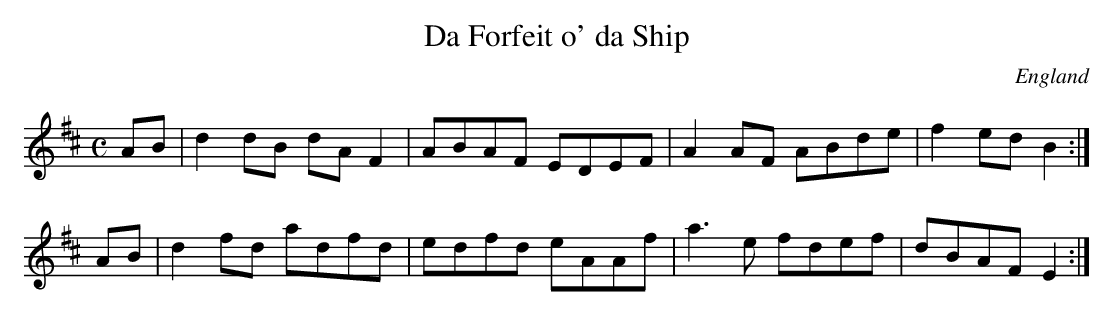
X:1
T:Da Forfeit o' da Ship
O:England
M:C
L:1/8
K:D
AB|d2 dB dA F2|ABAF EDEF|A2 AF ABde|f2 ed B2:|
AB|d2 fd adfd|edfd eAAf|a3 e fdef|dBAF E2:|
